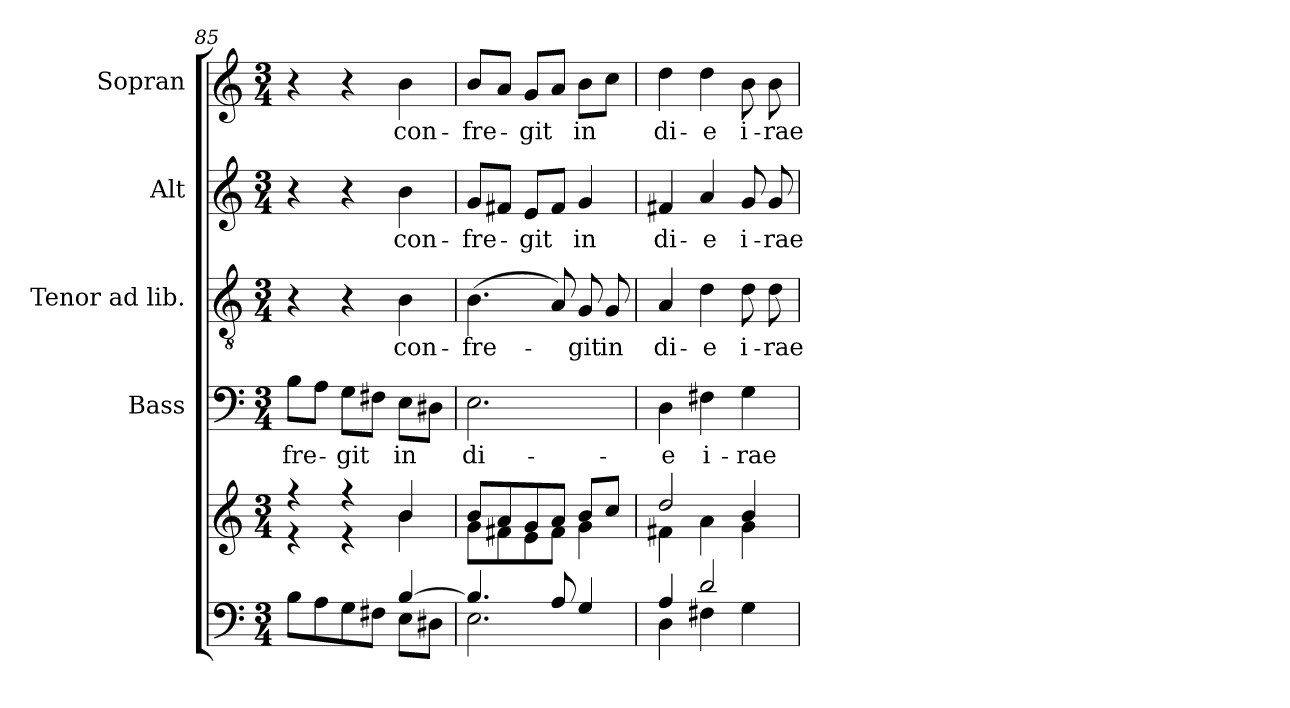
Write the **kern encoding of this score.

**kern	**kern	**kern	**text	**kern	**text	**kern	**text	**kern	**text
*part5	*part5	*part4	*part4	*part3	*part3	*part2	*part2	*part1	*part1
*staff6	*staff5	*staff4	*staff4	*staff3	*staff3	*staff2	*staff2	*staff1	*staff1
*	*	*I"Bass	*	*I"Tenor ad lib.	*	*I"Alt	*	*I"Sopran	*
*	*	*I'B.	*	*I'T.	*	*I'A.	*	*I'S.	*
*clefF4	*clefG2	*clefF4	*	*clefGv2	*	*clefG2	*	*clefG2	*
*k[]	*k[]	*k[]	*	*k[]	*	*k[]	*	*k[]	*
*C:	*C:	*C:	*	*C:	*	*C:	*	*C:	*
*M3/4	*M3/4	*M3/4	*	*M3/4	*	*M3/4	*	*M3/4	*
=85	=85	=85	=85	=85	=85	=85	=85	=85	=85
*^	*^	*	*	*	*	*	*	*	*
!	!	!	!	!	!LO:LY:b	!	!	!	!	!	!
2ryy	8B\L	4r	4r	8B\L	-fre-	4r	.	4r	.	4r	.
.	8A\	.	.	8A\J	.	.	.	.	.	.	.
!	!	!	!	!	!LO:LY:b	!	!	!	!	!	!
.	8G\	4r	4r	8G\L	-git	4r	.	4r	.	4r	.
.	8F#X\J	.	.	8F#X\J	.	.	.	.	.	.	.
!	!	!	!	!	!LO:LY:b	!	!LO:LY:b	!	!LO:LY:b	!	!LO:LY:b
[>4B/	8E\L	4b/	4b\	8E\L	in	4B\	con-	4b\	con-	4b\	con-
.	8D#X\J	.	.	8D#X\J	.	.	.	.	.	.	.
=86	=86	=86	=86	=86	=86	=86	=86	=86	=86	=86	=86
!	!	!	!	!	!LO:LY:b	!	!LO:LY:b	!	!LO:LY:b	!	!LO:LY:b
4.B/]	2.E\	8b/L	8g\L	2.E\	di-	(>4.B\	-fre-	8g/L	-fre-	8b/L	-fre-
.	.	8a/	8f#X\	.	.	.	.	8f#X/J	.	8a/J	.
!	!	!	!	!	!	!	!	!	!LO:LY:b	!	!LO:LY:b
.	.	8g/	8e\	.	.	.	.	8e/L	-git	8g/L	-git
8A/	.	8a/J	8f#\J	.	.	8A/)	.	8f#/J	.	8a/J	.
!	!	!	!	!	!	!	!LO:LY:b	!	!LO:LY:b	!	!LO:LY:b
4G/	.	8b/L	4g\	.	.	8G/	-git	4g/	in	8b\L	in
!	!	!	!	!	!	!	!LO:LY:b	!	!	!	!
.	.	8cc/J	.	.	.	8G/	in	.	.	8cc\J	.
=87	=87	=87	=87	=87	=87	=87	=87	=87	=87	=87	=87
!	!	!	!	!	!LO:LY:b	!	!LO:LY:b	!	!LO:LY:b	!	!LO:LY:b
4A/	4D\	2dd/	4f#X\	4D\	-e	4A/	di-	4f#X/	di-	4dd\	di-
!	!	!	!	!	!LO:LY:b	!	!LO:LY:b	!	!LO:LY:b	!	!LO:LY:b
2d/	4F#X\	.	4a\	4F#X\	i-	4d\	-e	4a/	-e	4dd\	-e
!	!	!	!	!	!LO:LY:b	!	!LO:LY:b	!	!LO:LY:b	!	!LO:LY:b
.	4G\	4b/	4g\	4G\	-rae	8d\	i-	8g/	i-	8b\	i-
!	!	!	!	!	!	!	!LO:LY:b	!	!LO:LY:b	!	!LO:LY:b
.	.	.	.	.	.	8d\	-rae	8g/	-rae	8b\	-rae
*v	*v	*	*	*	*	*	*	*	*	*	*
*	*v	*v	*	*	*	*	*	*	*	*
=	=	=	=	=	=	=	=	=	=
*-	*-	*-	*-	*-	*-	*-	*-	*-	*-
